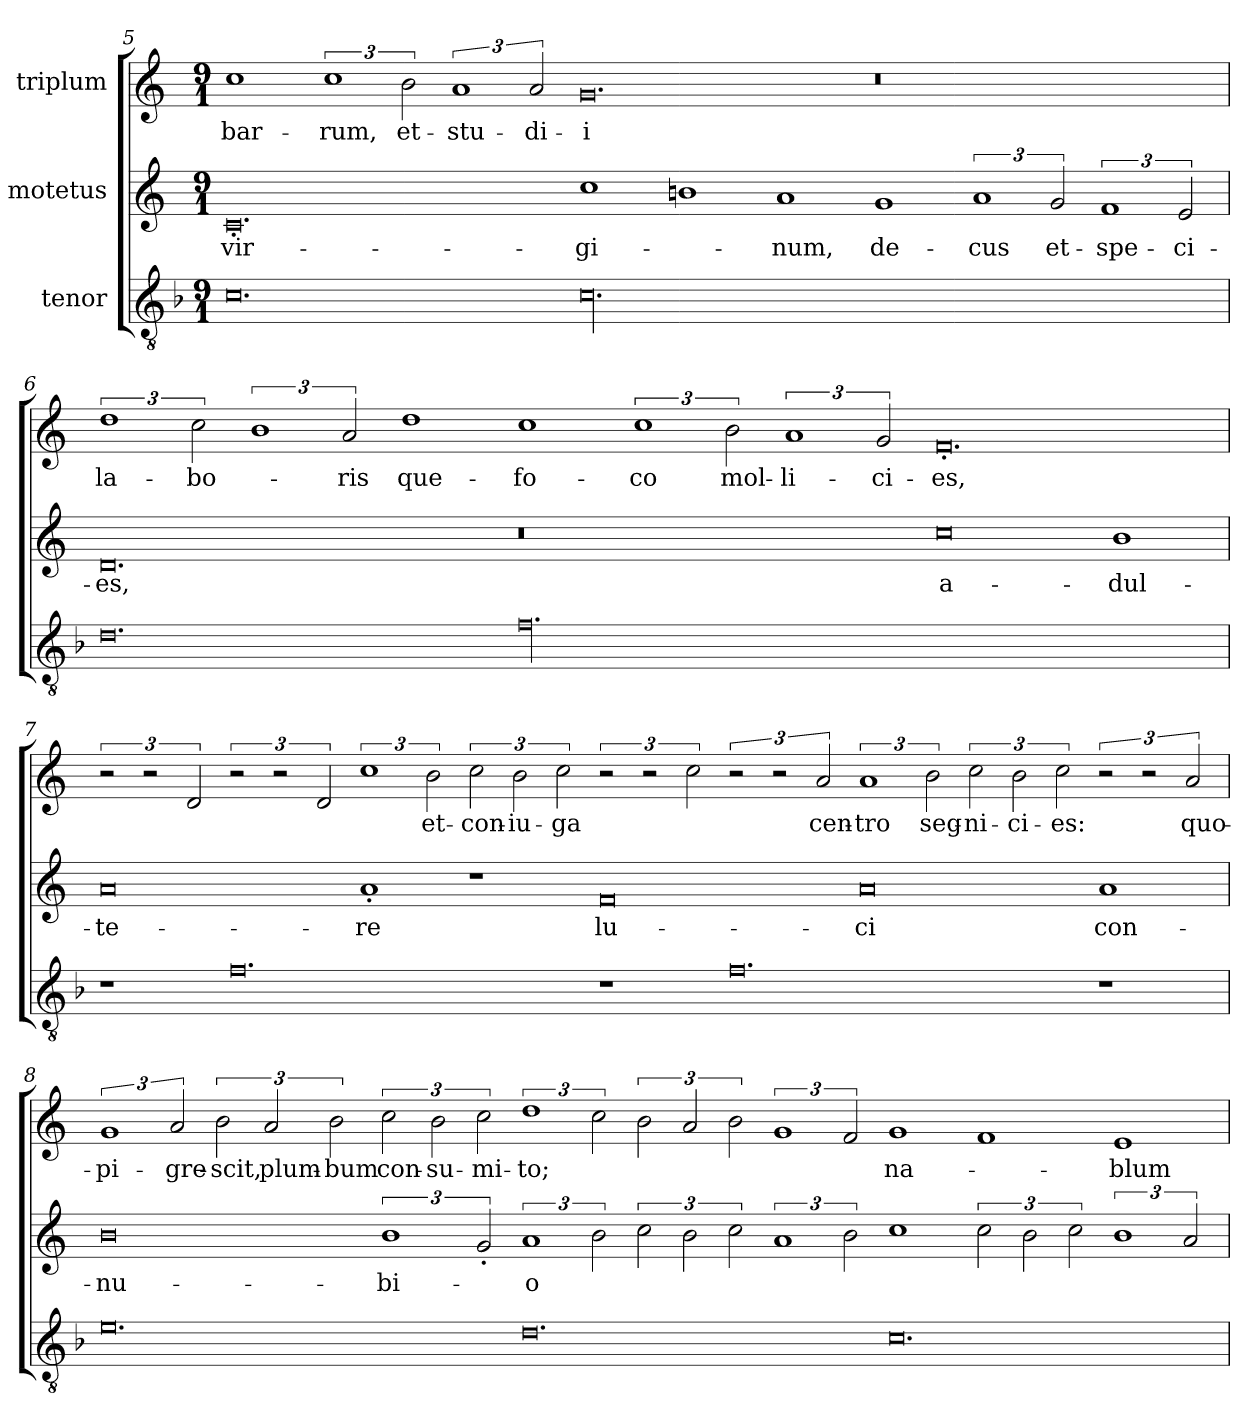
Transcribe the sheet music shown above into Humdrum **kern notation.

**kern	**kern	**text	**kern	**text
*part3	*part2	*part2	*part1	*part1
*staff3	*staff2	*staff2	*staff1	*staff1
*I"tenor	*I"motetus	*	*I"triplum	*
!!LO:LB:g=z
*clefGv2	*clefG2	*	*clefG2	*
*k[b-]	*k[]	*	*k[]	*
*F:	*C:	*	*C:	*
*M9/1	*M9/1	*	*M9/1	*
=5	=5	=5	=5	=5
0.c\	0.c'/	vir-	1cc\	bar-
.	.	.	3%2cc\	-rum,
.	.	.	3b\	et-
.	.	.	3%2a/	stu-
.	.	.	3a/	-di-
00.c\	1cc\	-gi-	0.g/	-i
.	1bn\	.	.	.
.	1a/	-num,	.	.
.	1g/	de-	0.r	.
.	3%2a/	-cus	.	.
.	3g/	et-	.	.
.	3%2f/	spe-	.	.
.	3e/	-ci-	.	.
=6	=6	=6	=6	=6
0.d\	0.d/	-es,	3%2dd\	la-
.	.	.	3cc\	-bo-
.	.	.	3%2b\	.
.	.	.	3a/	-ris
.	.	.	1dd\	que-
00.f\	0.r	.	1cc\	fo-
.	.	.	3%2cc\	-co
.	.	.	3b\	mol-
.	.	.	3%2a/	-li-
.	.	.	3g/	-ci-
.	0cc\	a-	0.f'/	-es,
.	1b\	-dul-	.	.
=7	=7	=7	=7	=7
1r	0a/	-te-	3r	.
.	.	.	3r	.
.	.	.	3d/	.
0.f\	.	.	3r	.
.	.	.	3r	.
.	.	.	3d/	.
.	1a'/	-re	3%2cc\	.
.	.	.	3b\	et-
.	1r	.	3cc\	con-
.	.	.	3b\	-iu-
.	.	.	3cc\	-ga
1r	0f/	lu-	3r	.
.	.	.	3r	.
.	.	.	3cc\	.
0.f\	.	.	3r	.
.	.	.	3r	.
.	.	.	3a/	cen-
.	0a/	-ci	3%2a/	-tro
.	.	.	3b\	seg-
.	.	.	3cc\	-ni-
.	.	.	3b\	-ci-
.	.	.	3cc\	-es:
1r	1a/	con-	3r	.
.	.	.	3r	.
.	.	.	3a/	quo-
!!LO:LB:g=z
=8	=8	=8	=8	=8
0.e\	0b\	-nu-	3%2g/	pi-
.	.	.	3a/	-gre-
.	.	.	3b\	-scit,
.	.	.	3a/	plum-
.	.	.	3b\	-bum
.	3%2b\	-bi-	3cc\	con-
.	.	.	3b\	-su-
.	3g'/	.	3cc\	-mi-
0.d\	3%2a/	-o	3%2dd\	-to;
.	3b\	.	3cc\	.
.	3cc\	.	3b\	.
.	3b\	.	3a/	.
.	3cc\	.	3b\	.
.	3%2a/	.	3%2g/	.
.	3b\	.	3f/	.
0.c\	1cc\	.	1g/	na-
.	3cc\	.	1f/	.
.	3b\	.	.	.
.	3cc\	.	.	.
.	3%2b\	.	1e/	-blum
.	3a/	.	.	.
=	=	=	=	=
*-	*-	*-	*-	*-
